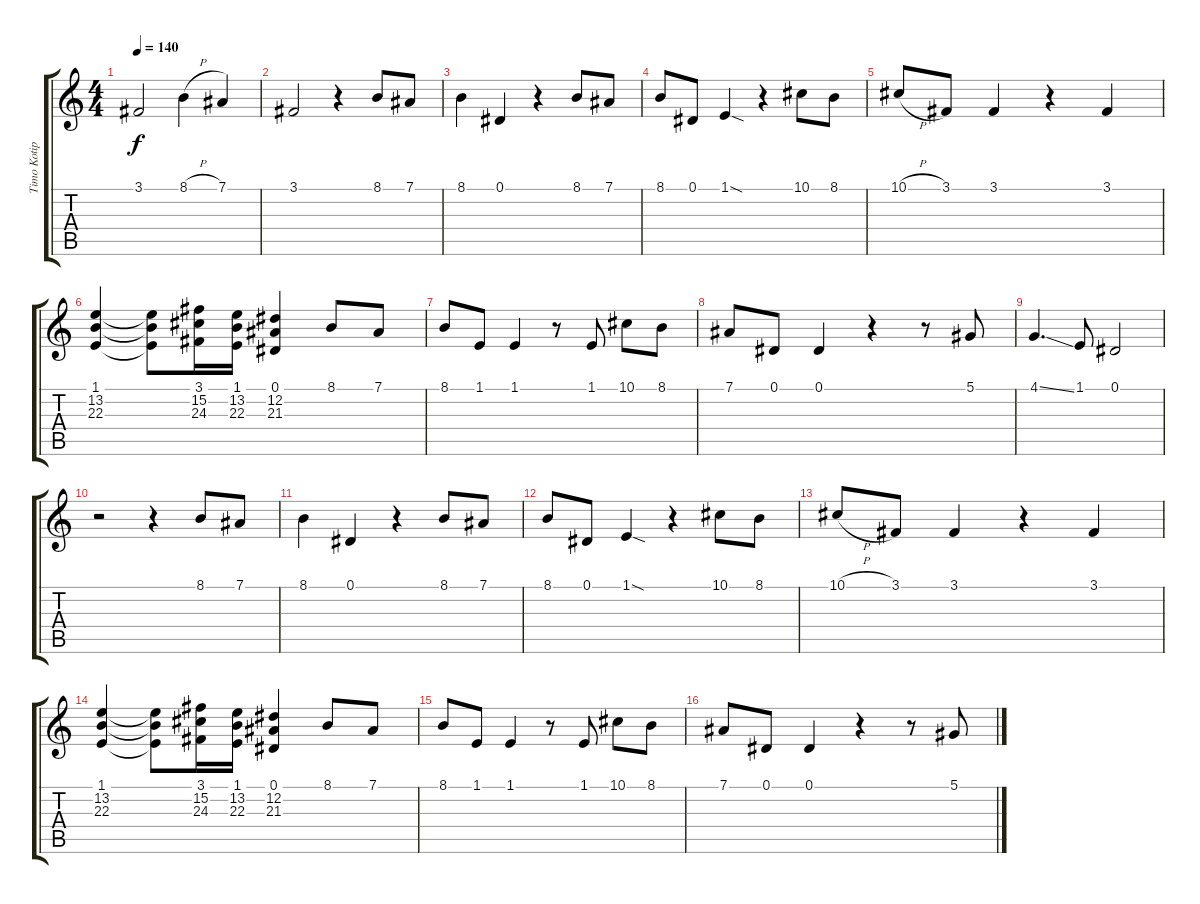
\track ("Timo Kotipelto" "Timo Kotip") {instrument choiraahs}
\staff {score tabs}
\tuning (Eb4 Bb3 Gb3 Db3 Ab2 Eb2) {hide}
\ts (4 4)
\tempo 140
\clef g2
\ks c
3.1.2{dy f} 8.1{h}.4 7.1.4 |
3.1.2 r.4 8.1.8 7.1.8 |
8.1.4 0.1.4 r.4 8.1.8 7.1.8 |
8.1.8 0.1.8 1.1{sod}.4 r.4 10.1.8 8.1.8 |
10.1{h}.8 3.1.8 3.1.4 r.4 3.1.4 |
(1.1 13.2 22.3).4 (1.1{t} 13.2{t} 22.3{t}).8 (3.1 15.2 24.3).16 (1.1 13.2 22.3).16 (0.1 12.2 21.3).4 8.1.8 7.1.8 |
8.1.8 1.1.8 1.1.4 r.8 1.1.8 10.1.8 8.1.8 |
7.1.8 0.1.8 0.1.4 r.4 r.8 5.1.8 |
4.1{ss}.4{d} 1.1.8 0.1.2 |
r.2 r.4 8.1.8 7.1.8 |
8.1.4 0.1.4 r.4 8.1.8 7.1.8 |
8.1.8 0.1.8 1.1{sod}.4 r.4 10.1.8 8.1.8 |
10.1{h}.8 3.1.8 3.1.4 r.4 3.1.4 |
(1.1 13.2 22.3).4 (1.1{t} 13.2{t} 22.3{t}).8 (3.1 15.2 24.3).16 (1.1 13.2 22.3).16 (0.1 12.2 21.3).4 8.1.8 7.1.8 |
8.1.8 1.1.8 1.1.4 r.8 1.1.8 10.1.8 8.1.8 |
7.1.8 0.1.8 0.1.4 r.4 r.8 5.1.8
